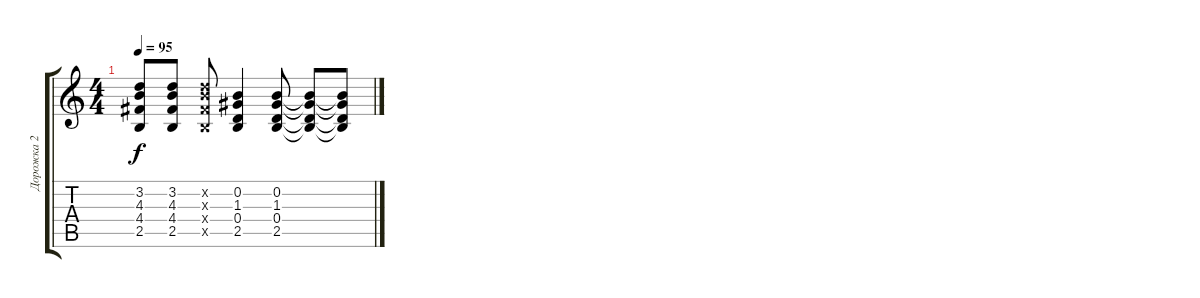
\track ("Дорожка 2" "Дорожка 2") {instrument acousticguitarsteel}
\staff {score tabs}
\tuning (E4 B3 G3 D3 A2 E2) {hide}
\ts (4 4)
\tempo 95
\clef g2
\ks c
(3.2 4.3 4.4 2.5).8{dy f} (3.2 4.3 4.4 2.5).8 (3.2{x} 4.3{x} 4.4{x} 2.5{x}).8 (0.2 1.3 0.4 2.5).4 (0.2 1.3 0.4 2.5).8 (0.2{t} 1.3{t} 0.4{t} 2.5{t}).8 (0.2{t} 1.3{t} 0.4{t} 2.5{t}).8
